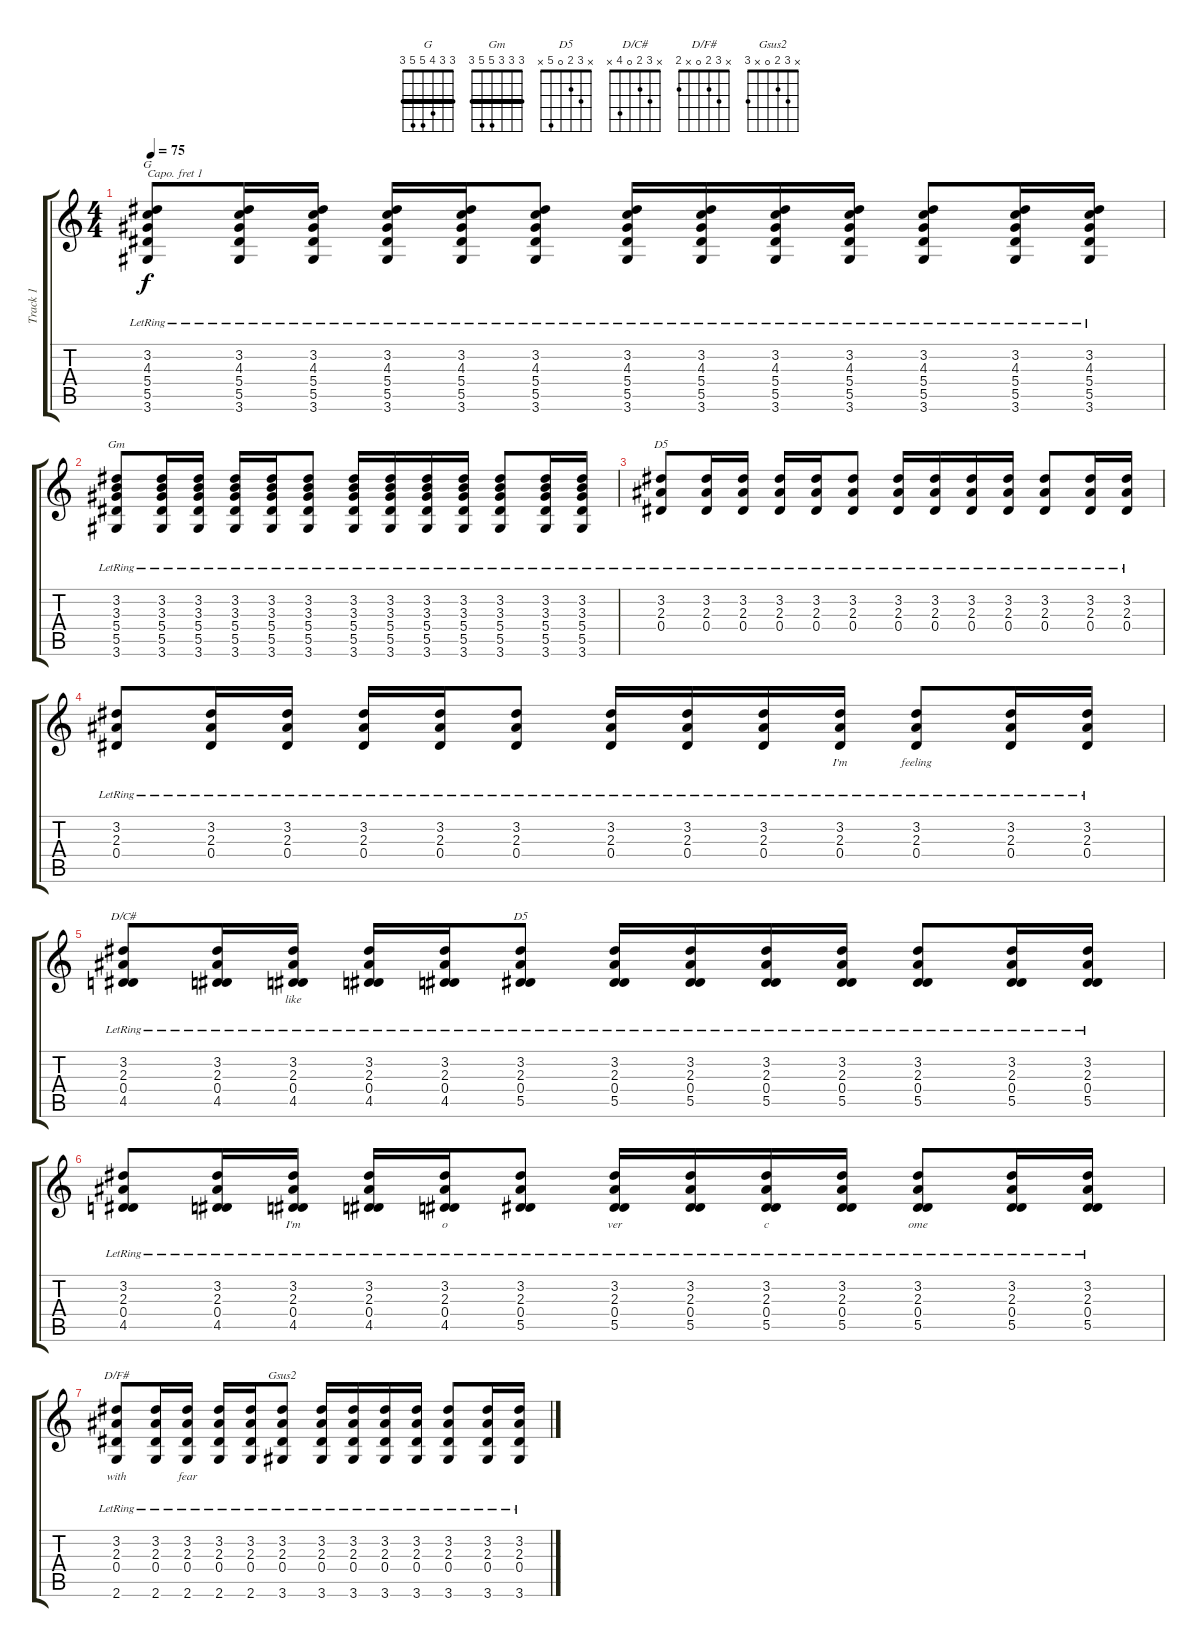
\track ("Track 1" "Track 1") {instrument acousticguitarsteel}
\staff {score tabs}
\capo 1
\tuning (E4 B3 G3 D3 A2 E2) {hide}
\chord ("G" 3 3 4 5 5 3) {barre 3}
\chord ("Gm" 3 3 3 5 5 3) {barre 3}
\chord ("D5" x 3 2 0 x x)
\chord ("D/C#" x 3 2 0 4 x)
\chord ("D5" x 3 2 0 5 x)
\chord ("D/F#" x 3 2 0 x 2)
\chord ("Gsus2" x 3 2 0 x 3)
\ts (4 4)
\tempo 75
\clef g2
\ks c
(3.2{lr} 4.3{lr} 5.4{lr} 5.5 3.6).8{ch "G" lyrics (0 "") lyrics (1 "") lyrics (2 "") lyrics (3 "") lyrics (4 "") dy f} (3.2{lr} 4.3{lr} 5.4{lr} 5.5 3.6).16{lyrics (0 "") lyrics (1 "") lyrics (2 "") lyrics (3 "") lyrics (4 "")} (3.2{lr} 4.3{lr} 5.4{lr} 5.5 3.6).16{lyrics (0 "") lyrics (1 "") lyrics (2 "") lyrics (3 "") lyrics (4 "")} (3.2{lr} 4.3{lr} 5.4{lr} 5.5 3.6).16{lyrics (0 "") lyrics (1 "") lyrics (2 "") lyrics (3 "") lyrics (4 "")} (3.2{lr} 4.3{lr} 5.4{lr} 5.5 3.6).16{lyrics (0 "") lyrics (1 "") lyrics (2 "") lyrics (3 "") lyrics (4 "")} (3.2{lr} 4.3{lr} 5.4{lr} 5.5 3.6).8{lyrics (0 "") lyrics (1 "") lyrics (2 "") lyrics (3 "") lyrics (4 "")} (3.2{lr} 4.3{lr} 5.4{lr} 5.5 3.6).16{lyrics (0 "") lyrics (1 "") lyrics (2 "") lyrics (3 "") lyrics (4 "")} (3.2{lr} 4.3{lr} 5.4{lr} 5.5 3.6).16{lyrics (0 "") lyrics (1 "") lyrics (2 "") lyrics (3 "") lyrics (4 "")} (3.2{lr} 4.3{lr} 5.4{lr} 5.5 3.6).16{lyrics (0 "") lyrics (1 "") lyrics (2 "") lyrics (3 "") lyrics (4 "")} (3.2{lr} 4.3{lr} 5.4{lr} 5.5 3.6).16{lyrics (0 "") lyrics (1 "") lyrics (2 "") lyrics (3 "") lyrics (4 "")} (3.2{lr} 4.3{lr} 5.4{lr} 5.5 3.6).8{lyrics (0 "") lyrics (1 "") lyrics (2 "") lyrics (3 "") lyrics (4 "")} (3.2{lr} 4.3{lr} 5.4{lr} 5.5 3.6).16{lyrics (0 "") lyrics (1 "") lyrics (2 "") lyrics (3 "") lyrics (4 "")} (3.2{lr} 4.3{lr} 5.4{lr} 5.5 3.6).16{lyrics (0 "") lyrics (1 "") lyrics (2 "") lyrics (3 "") lyrics (4 "")} |
(3.2{lr} 3.3{lr} 5.4{lr} 5.5 3.6).8{ch "Gm" lyrics (0 "") lyrics (1 "") lyrics (2 "") lyrics (3 "") lyrics (4 "")} (3.2{lr} 3.3{lr} 5.4{lr} 5.5 3.6).16{lyrics (0 "") lyrics (1 "") lyrics (2 "") lyrics (3 "") lyrics (4 "")} (3.2{lr} 3.3{lr} 5.4{lr} 5.5 3.6).16{lyrics (0 "") lyrics (1 "") lyrics (2 "") lyrics (3 "") lyrics (4 "")} (3.2{lr} 3.3{lr} 5.4{lr} 5.5 3.6).16{lyrics (0 "") lyrics (1 "") lyrics (2 "") lyrics (3 "") lyrics (4 "")} (3.2{lr} 3.3{lr} 5.4{lr} 5.5 3.6).16{lyrics (0 "") lyrics (1 "") lyrics (2 "") lyrics (3 "") lyrics (4 "")} (3.2{lr} 3.3{lr} 5.4{lr} 5.5 3.6).8{lyrics (0 "") lyrics (1 "") lyrics (2 "") lyrics (3 "") lyrics (4 "")} (3.2{lr} 3.3{lr} 5.4{lr} 5.5 3.6).16{lyrics (0 "") lyrics (1 "") lyrics (2 "") lyrics (3 "") lyrics (4 "")} (3.2{lr} 3.3{lr} 5.4{lr} 5.5 3.6).16{lyrics (0 "") lyrics (1 "") lyrics (2 "") lyrics (3 "") lyrics (4 "")} (3.2{lr} 3.3{lr} 5.4{lr} 5.5 3.6).16{lyrics (0 "") lyrics (1 "") lyrics (2 "") lyrics (3 "") lyrics (4 "")} (3.2{lr} 3.3{lr} 5.4{lr} 5.5 3.6).16{lyrics (0 "") lyrics (1 "") lyrics (2 "") lyrics (3 "") lyrics (4 "")} (3.2{lr} 3.3{lr} 5.4{lr} 5.5 3.6).8{lyrics (0 "") lyrics (1 "") lyrics (2 "") lyrics (3 "") lyrics (4 "")} (3.2{lr} 3.3{lr} 5.4{lr} 5.5 3.6).16{lyrics (0 "") lyrics (1 "") lyrics (2 "") lyrics (3 "") lyrics (4 "")} (3.2{lr} 3.3{lr} 5.4{lr} 5.5 3.6).16{lyrics (0 "") lyrics (1 "") lyrics (2 "") lyrics (3 "") lyrics (4 "")} |
(3.2{lr} 2.3{lr} 0.4{lr}).8{ch "D5" lyrics (0 "") lyrics (1 "") lyrics (2 "") lyrics (3 "") lyrics (4 "")} (3.2{lr} 2.3{lr} 0.4{lr}).16{lyrics (0 "") lyrics (1 "") lyrics (2 "") lyrics (3 "") lyrics (4 "")} (3.2{lr} 2.3{lr} 0.4{lr}).16{lyrics (0 "") lyrics (1 "") lyrics (2 "") lyrics (3 "") lyrics (4 "")} (3.2{lr} 2.3{lr} 0.4{lr}).16{lyrics (0 "") lyrics (1 "") lyrics (2 "") lyrics (3 "") lyrics (4 "")} (3.2{lr} 2.3{lr} 0.4{lr}).16{lyrics (0 "") lyrics (1 "") lyrics (2 "") lyrics (3 "") lyrics (4 "")} (3.2{lr} 2.3{lr} 0.4{lr}).8{lyrics (0 "") lyrics (1 "") lyrics (2 "") lyrics (3 "") lyrics (4 "")} (3.2{lr} 2.3{lr} 0.4{lr}).16{lyrics (0 "") lyrics (1 "") lyrics (2 "") lyrics (3 "") lyrics (4 "")} (3.2{lr} 2.3{lr} 0.4{lr}).16{lyrics (0 "") lyrics (1 "") lyrics (2 "") lyrics (3 "") lyrics (4 "")} (3.2{lr} 2.3{lr} 0.4{lr}).16{lyrics (0 "") lyrics (1 "") lyrics (2 "") lyrics (3 "") lyrics (4 "")} (3.2{lr} 2.3{lr} 0.4{lr}).16{lyrics (0 "") lyrics (1 "") lyrics (2 "") lyrics (3 "") lyrics (4 "")} (3.2{lr} 2.3{lr} 0.4{lr}).8{lyrics (0 "") lyrics (1 "") lyrics (2 "") lyrics (3 "") lyrics (4 "")} (3.2{lr} 2.3{lr} 0.4{lr}).16{lyrics (0 "") lyrics (1 "") lyrics (2 "") lyrics (3 "") lyrics (4 "")} (3.2{lr} 2.3{lr} 0.4{lr}).16{lyrics (0 "") lyrics (1 "") lyrics (2 "") lyrics (3 "") lyrics (4 "")} |
(3.2{lr} 2.3{lr} 0.4{lr}).8{lyrics (0 "") lyrics (1 "") lyrics (2 "") lyrics (3 "") lyrics (4 "")} (3.2{lr} 2.3{lr} 0.4{lr}).16{lyrics (0 "") lyrics (1 "") lyrics (2 "") lyrics (3 "") lyrics (4 "")} (3.2{lr} 2.3{lr} 0.4{lr}).16{lyrics (0 "") lyrics (1 "") lyrics (2 "") lyrics (3 "") lyrics (4 "")} (3.2{lr} 2.3{lr} 0.4{lr}).16{lyrics (0 "") lyrics (1 "") lyrics (2 "") lyrics (3 "") lyrics (4 "")} (3.2{lr} 2.3{lr} 0.4{lr}).16{lyrics (0 "") lyrics (1 "") lyrics (2 "") lyrics (3 "") lyrics (4 "")} (3.2{lr} 2.3{lr} 0.4{lr}).8{lyrics (0 "") lyrics (1 "") lyrics (2 "") lyrics (3 "") lyrics (4 "")} (3.2{lr} 2.3{lr} 0.4{lr}).16{lyrics (0 "") lyrics (1 "") lyrics (2 "") lyrics (3 "") lyrics (4 "")} (3.2{lr} 2.3{lr} 0.4{lr}).16{lyrics (0 "") lyrics (1 "") lyrics (2 "") lyrics (3 "") lyrics (4 "")} (3.2{lr} 2.3{lr} 0.4{lr}).16{lyrics (0 "") lyrics (1 "") lyrics (2 "") lyrics (3 "") lyrics (4 "")} (3.2{lr} 2.3{lr} 0.4{lr}).16{lyrics (0 "I'm") lyrics (1 "") lyrics (2 "") lyrics (3 "") lyrics (4 "")} (3.2{lr} 2.3{lr} 0.4{lr}).8{lyrics (0 "feeling") lyrics (1 "") lyrics (2 "") lyrics (3 "") lyrics (4 "")} (3.2{lr} 2.3{lr} 0.4{lr}).16{lyrics (0 "") lyrics (1 "") lyrics (2 "") lyrics (3 "") lyrics (4 "")} (3.2{lr} 2.3{lr} 0.4{lr}).16{lyrics (0 "") lyrics (1 "") lyrics (2 "") lyrics (3 "") lyrics (4 "")} |
(3.2{lr} 2.3{lr} 0.4{lr} 4.5{lr}).8{ch "D/C#" lyrics (0 "") lyrics (1 "") lyrics (2 "") lyrics (3 "") lyrics (4 "")} (3.2{lr} 2.3{lr} 0.4{lr} 4.5{lr}).16{lyrics (0 "") lyrics (1 "") lyrics (2 "") lyrics (3 "") lyrics (4 "")} (3.2{lr} 2.3{lr} 0.4{lr} 4.5{lr}).16{lyrics (0 "like") lyrics (1 "") lyrics (2 "") lyrics (3 "") lyrics (4 "")} (3.2{lr} 2.3{lr} 0.4{lr} 4.5{lr}).16{lyrics (0 "") lyrics (1 "") lyrics (2 "") lyrics (3 "") lyrics (4 "")} (3.2{lr} 2.3{lr} 0.4{lr} 4.5{lr}).16{lyrics (0 "") lyrics (1 "") lyrics (2 "") lyrics (3 "") lyrics (4 "")} (3.2{lr} 2.3{lr} 0.4{lr} 5.5{lr}).8{ch "D5" lyrics (0 "") lyrics (1 "") lyrics (2 "") lyrics (3 "") lyrics (4 "")} (3.2{lr} 2.3{lr} 0.4{lr} 5.5{lr}).16{lyrics (0 "") lyrics (1 "") lyrics (2 "") lyrics (3 "") lyrics (4 "")} (3.2{lr} 2.3{lr} 0.4{lr} 5.5{lr}).16{lyrics (0 "") lyrics (1 "") lyrics (2 "") lyrics (3 "") lyrics (4 "")} (3.2{lr} 2.3{lr} 0.4{lr} 5.5{lr}).16{lyrics (0 "") lyrics (1 "") lyrics (2 "") lyrics (3 "") lyrics (4 "")} (3.2{lr} 2.3{lr} 0.4{lr} 5.5{lr}).16{lyrics (0 "") lyrics (1 "") lyrics (2 "") lyrics (3 "") lyrics (4 "")} (3.2{lr} 2.3{lr} 0.4{lr} 5.5{lr}).8{lyrics (0 "") lyrics (1 "") lyrics (2 "") lyrics (3 "") lyrics (4 "")} (3.2{lr} 2.3{lr} 0.4{lr} 5.5{lr}).16{lyrics (0 "") lyrics (1 "") lyrics (2 "") lyrics (3 "") lyrics (4 "")} (3.2{lr} 2.3{lr} 0.4{lr} 5.5{lr}).16{lyrics (0 "") lyrics (1 "") lyrics (2 "") lyrics (3 "") lyrics (4 "")} |
(3.2{lr} 2.3{lr} 0.4{lr} 4.5{lr}).8{lyrics (0 "") lyrics (1 "") lyrics (2 "") lyrics (3 "") lyrics (4 "")} (3.2{lr} 2.3{lr} 0.4{lr} 4.5{lr}).16{lyrics (0 "") lyrics (1 "") lyrics (2 "") lyrics (3 "") lyrics (4 "")} (3.2{lr} 2.3{lr} 0.4{lr} 4.5{lr}).16{lyrics (0 "I'm") lyrics (1 "") lyrics (2 "") lyrics (3 "") lyrics (4 "")} (3.2{lr} 2.3{lr} 0.4{lr} 4.5{lr}).16{lyrics (0 "") lyrics (1 "") lyrics (2 "") lyrics (3 "") lyrics (4 "")} (3.2{lr} 2.3{lr} 0.4{lr} 4.5{lr}).16{lyrics (0 "o") lyrics (1 "") lyrics (2 "") lyrics (3 "") lyrics (4 "")} (3.2{lr} 2.3{lr} 0.4{lr} 5.5{lr}).8{lyrics (0 "") lyrics (1 "") lyrics (2 "") lyrics (3 "") lyrics (4 "")} (3.2{lr} 2.3{lr} 0.4{lr} 5.5{lr}).16{lyrics (0 "ver") lyrics (1 "") lyrics (2 "") lyrics (3 "") lyrics (4 "")} (3.2{lr} 2.3{lr} 0.4{lr} 5.5{lr}).16{lyrics (0 "") lyrics (1 "") lyrics (2 "") lyrics (3 "") lyrics (4 "")} (3.2{lr} 2.3{lr} 0.4{lr} 5.5{lr}).16{lyrics (0 "c") lyrics (1 "") lyrics (2 "") lyrics (3 "") lyrics (4 "")} (3.2{lr} 2.3{lr} 0.4{lr} 5.5{lr}).16{lyrics (0 "") lyrics (1 "") lyrics (2 "") lyrics (3 "") lyrics (4 "")} (3.2{lr} 2.3{lr} 0.4{lr} 5.5{lr}).8{lyrics (0 "ome") lyrics (1 "") lyrics (2 "") lyrics (3 "") lyrics (4 "")} (3.2{lr} 2.3{lr} 0.4{lr} 5.5{lr}).16{lyrics (0 "") lyrics (1 "") lyrics (2 "") lyrics (3 "") lyrics (4 "")} (3.2{lr} 2.3{lr} 0.4{lr} 5.5{lr}).16{lyrics (0 "") lyrics (1 "") lyrics (2 "") lyrics (3 "") lyrics (4 "")} |
(3.2{lr} 2.3{lr} 0.4{lr} 2.6).8{ch "D/F#" lyrics (0 "with") lyrics (1 "") lyrics (2 "") lyrics (3 "") lyrics (4 "")} (3.2{lr} 2.3{lr} 0.4{lr} 2.6).16{lyrics (0 "") lyrics (1 "") lyrics (2 "") lyrics (3 "") lyrics (4 "")} (3.2{lr} 2.3{lr} 0.4{lr} 2.6).16{lyrics (0 "fear") lyrics (1 "") lyrics (2 "") lyrics (3 "") lyrics (4 "")} (3.2{lr} 2.3{lr} 0.4{lr} 2.6).16{lyrics (0 "") lyrics (1 "") lyrics (2 "") lyrics (3 "") lyrics (4 "")} (3.2{lr} 2.3{lr} 0.4{lr} 2.6).16{lyrics (0 "") lyrics (1 "") lyrics (2 "") lyrics (3 "") lyrics (4 "")} (3.2{lr} 2.3{lr} 0.4{lr} 3.6).8{ch "Gsus2" lyrics (0 "") lyrics (1 "") lyrics (2 "") lyrics (3 "") lyrics (4 "")} (3.2{lr} 2.3{lr} 0.4{lr} 3.6).16{lyrics (0 "") lyrics (1 "") lyrics (2 "") lyrics (3 "") lyrics (4 "")} (3.2{lr} 2.3{lr} 0.4{lr} 3.6).16{lyrics (0 "") lyrics (1 "") lyrics (2 "") lyrics (3 "") lyrics (4 "")} (3.2{lr} 2.3{lr} 0.4{lr} 3.6).16{lyrics (0 "") lyrics (1 "") lyrics (2 "") lyrics (3 "") lyrics (4 "")} (3.2{lr} 2.3{lr} 0.4{lr} 3.6).16{lyrics (0 "") lyrics (1 "") lyrics (2 "") lyrics (3 "") lyrics (4 "")} (3.2{lr} 2.3{lr} 0.4{lr} 3.6).8{lyrics (0 "") lyrics (1 "") lyrics (2 "") lyrics (3 "") lyrics (4 "")} (3.2{lr} 2.3{lr} 0.4{lr} 3.6).16{lyrics (0 "") lyrics (1 "") lyrics (2 "") lyrics (3 "") lyrics (4 "")} (3.2{lr} 2.3{lr} 0.4{lr} 3.6).16{lyrics (0 "") lyrics (1 "") lyrics (2 "") lyrics (3 "") lyrics (4 "")}
